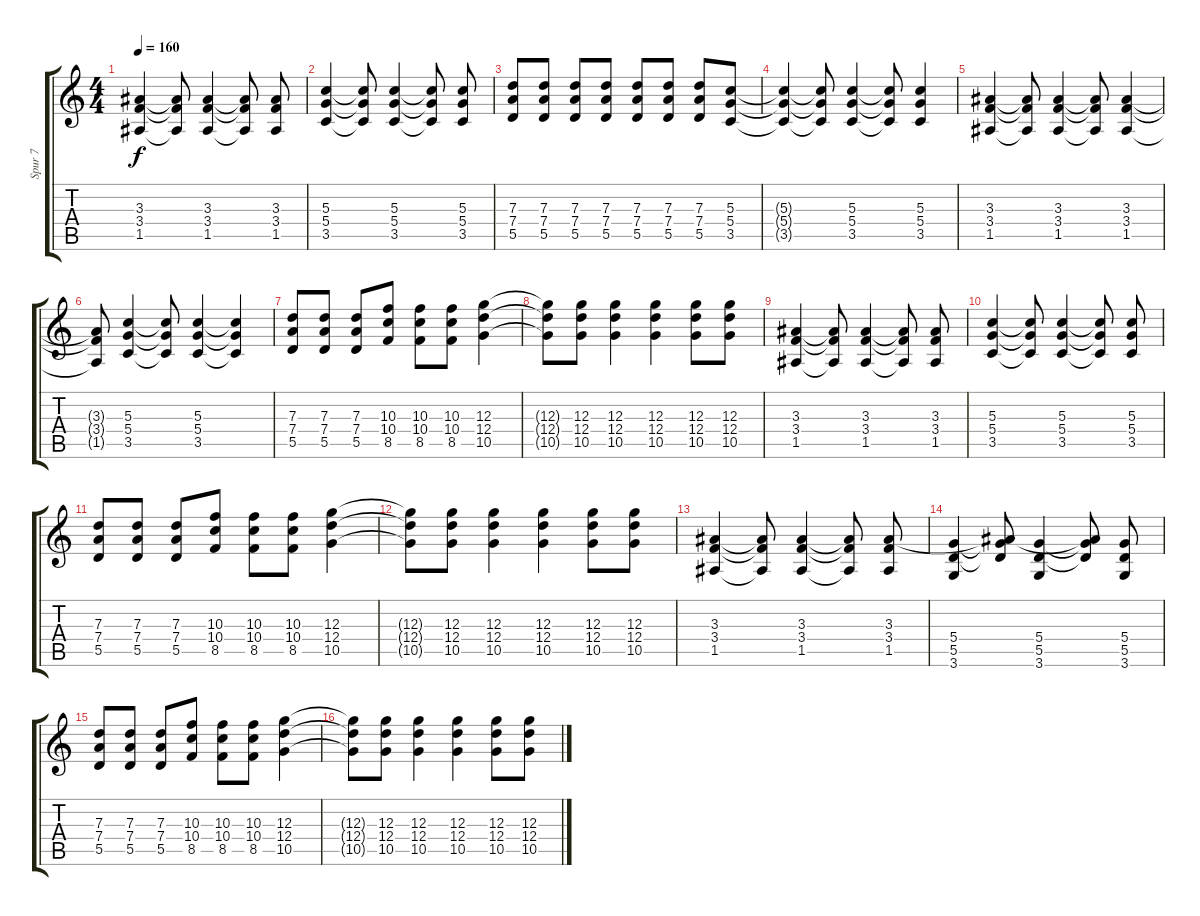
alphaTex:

\track ("Spur 7" "Spur 7") {instrument distortionguitar}
\staff {score tabs}
\tuning (E4 B3 G3 D3 A2 E2) {hide}
\ts (4 4)
\tempo 160
\clef g2
\ks c
(3.3 3.4 1.5).4{dy f} (3.3{t} 3.4{t} 1.5{t}).8 (3.3 3.4 1.5).4 (3.3{t} 3.4{t} 1.5{t}).8 (3.3 3.4 1.5).8 |
(5.3 5.4 3.5).4 (5.3{t} 5.4{t} 3.5{t}).8 (5.3 5.4 3.5).4 (5.3{t} 5.4{t} 3.5{t}).8 (5.3 5.4 3.5).8 |
(7.3 7.4 5.5).8 (7.3 7.4 5.5).8 (7.3 7.4 5.5).8 (7.3 7.4 5.5).8 (7.3 7.4 5.5).8 (7.3 7.4 5.5).8 (7.3 7.4 5.5).8 (5.3 5.4 3.5).8 |
(5.3{t} 5.4{t} 3.5{t}).4 (5.3{t} 5.4{t} 3.5{t}).8 (5.3 5.4 3.5).4 (5.3{t} 5.4{t} 3.5{t}).8 (5.3 5.4 3.5).4 |
(3.3 3.4 1.5).4 (3.3{t} 3.4{t} 1.5{t}).8 (3.3 3.4 1.5).4 (3.3{t} 3.4{t} 1.5{t}).8 (3.3 3.4 1.5).4 |
(3.3{t} 3.4{t} 1.5{t}).8 (5.3 5.4 3.5).4 (5.3{t} 5.4{t} 3.5{t}).8 (5.3 5.4 3.5).4 (5.3{t} 5.4{t} 3.5{t}).4 |
(7.3 7.4 5.5).8 (7.3 7.4 5.5).8 (7.3 7.4 5.5).8 (10.3 10.4 8.5).8 (10.3 10.4 8.5).8 (10.3 10.4 8.5).8 (12.3 12.4 10.5).4 |
(12.3{t} 12.4{t} 10.5{t}).8 (12.3 12.4 10.5).8 (12.3 12.4 10.5).4 (12.3 12.4 10.5).4 (12.3 12.4 10.5).8 (12.3 12.4 10.5).8 |
(3.3 3.4 1.5).4 (3.3{t} 3.4{t} 1.5{t}).8 (3.3 3.4 1.5).4 (3.3{t} 3.4{t} 1.5{t}).8 (3.3 3.4 1.5).8 |
(5.3 5.4 3.5).4 (5.3{t} 5.4{t} 3.5{t}).8 (5.3 5.4 3.5).4 (5.3{t} 5.4{t} 3.5{t}).8 (5.3 5.4 3.5).8 |
(7.3 7.4 5.5).8 (7.3 7.4 5.5).8 (7.3 7.4 5.5).8 (10.3 10.4 8.5).8 (10.3 10.4 8.5).8 (10.3 10.4 8.5).8 (12.3 12.4 10.5).4 |
(12.3{t} 12.4{t} 10.5{t}).8 (12.3 12.4 10.5).8 (12.3 12.4 10.5).4 (12.3 12.4 10.5).4 (12.3 12.4 10.5).8 (12.3 12.4 10.5).8 |
(3.3 3.4 1.5).4 (3.3{t} 3.4{t} 1.5{t}).8 (3.3 3.4 1.5).4 (3.3{t} 3.4{t} 1.5{t}).8 (3.3 3.4 1.5).8 |
(5.4 5.5 3.6).4 (3.3{t} 5.4{t} 5.5{t}).8 (5.4 5.5 3.6).4 (3.3{t} 5.4{t} 5.5{t}).8 (5.4 5.5 3.6).8 |
(7.3 7.4 5.5).8 (7.3 7.4 5.5).8 (7.3 7.4 5.5).8 (10.3 10.4 8.5).8 (10.3 10.4 8.5).8 (10.3 10.4 8.5).8 (12.3 12.4 10.5).4 |
(12.3{t} 12.4{t} 10.5{t}).8 (12.3 12.4 10.5).8 (12.3 12.4 10.5).4 (12.3 12.4 10.5).4 (12.3 12.4 10.5).8 (12.3 12.4 10.5).8
